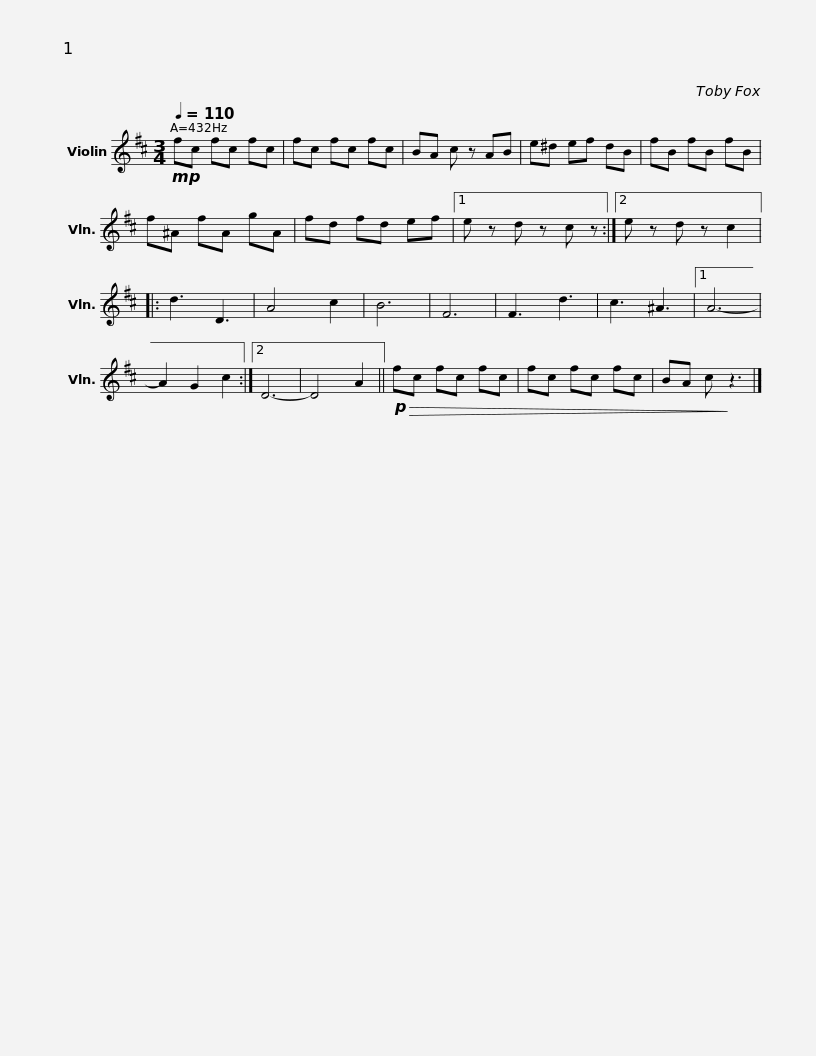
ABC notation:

X:1
L:1/8
Q:1/4=110
M:3/4
I:linebreak $
K:D
V:1 treble
V:1
!mp! fc fc fc | fc fc fc | BA c z AB | e^d ef dB | fB fB fB | %5
 f^A fA gA | fd fd ef |1$ e z d z c z :|2 e z d z c2 |: d3 D3 | %10
 A4 c2 | B6 | F6 | F3 d3 | c3 ^A3 |1 %15
 A6- | A2 G2 c2 :|2 D6- | D4 A2 ||$!p!!>(! fc fc fc | %20
 fc fc fc | BA c!>)! z3 |] %22
